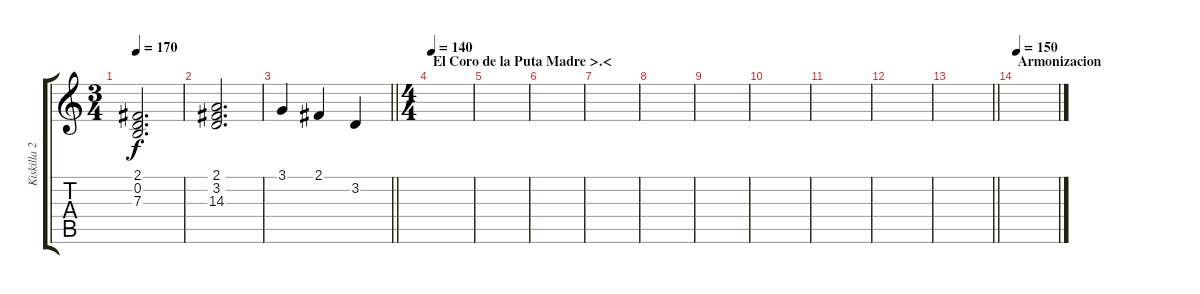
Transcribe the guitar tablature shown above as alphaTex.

\track ("Kiskilla 2" "Kiskilla 2") {instrument stringensemble1}
\staff {score tabs}
\tuning (E4 B3 G3 D3 A2 E2) {hide}
\ts (3 4)
\tempo 170
\clef g2
\ks c
(2.1{t} 0.2{t} 7.3{t}).2{d dy f} |
(2.1 3.2 14.3).2{d} |
\barLineRight lightlight
3.1.4 2.1.4 3.2.4 |
\ts (4 4)
\section ("" "El Coro de la Puta Madre >.<")
\tempo 140
|
|
|
|
|
|
|
|
|
\barLineRight lightlight
|
\section ("" "Armonizacion")
\tempo 150
